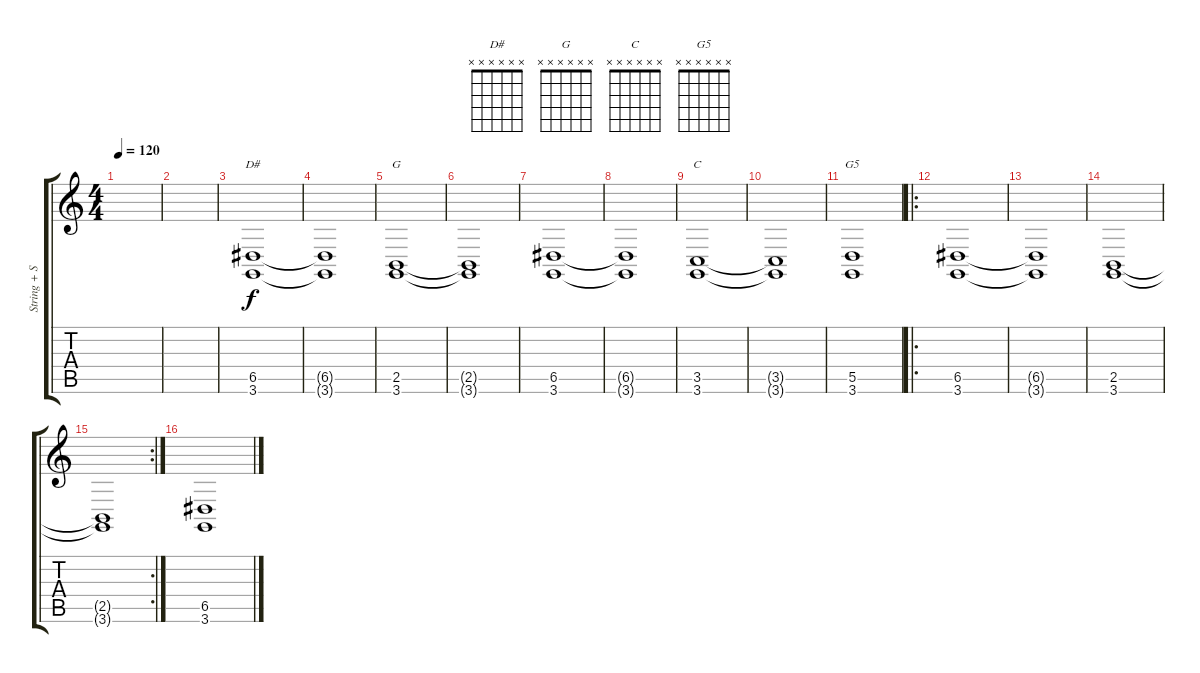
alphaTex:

\track ("String + Sawtooth" "String + S") {instrument stringensemble1}
\staff {score tabs}
\tuning (E4 B3 G3 D3 A2 E2) {hide}
\chord ("D#" x x x x x x)
\chord ("G" x x x x x x)
\chord ("C" x x x x x x)
\chord ("G5" x x x x x x)
\ts (4 4)
\tempo 120
\clef g2
\ks c
|
|
(6.5 3.6).1{ch "D#" dy f} |
(6.5{t} 3.6{t}).1 |
(2.5 3.6).1{ch "G"} |
(2.5{t} 3.6{t}).1 |
(6.5 3.6).1 |
(6.5{t} 3.6{t}).1 |
(3.5 3.6).1{ch "C"} |
(3.5{t} 3.6{t}).1 |
(5.5 3.6).1{ch "G5"} |
\ro
(6.5 3.6).1 |
(6.5{t} 3.6{t}).1 |
(2.5 3.6).1 |
\rc 2
(2.5{t} 3.6{t}).1 |
(6.5 3.6).1
